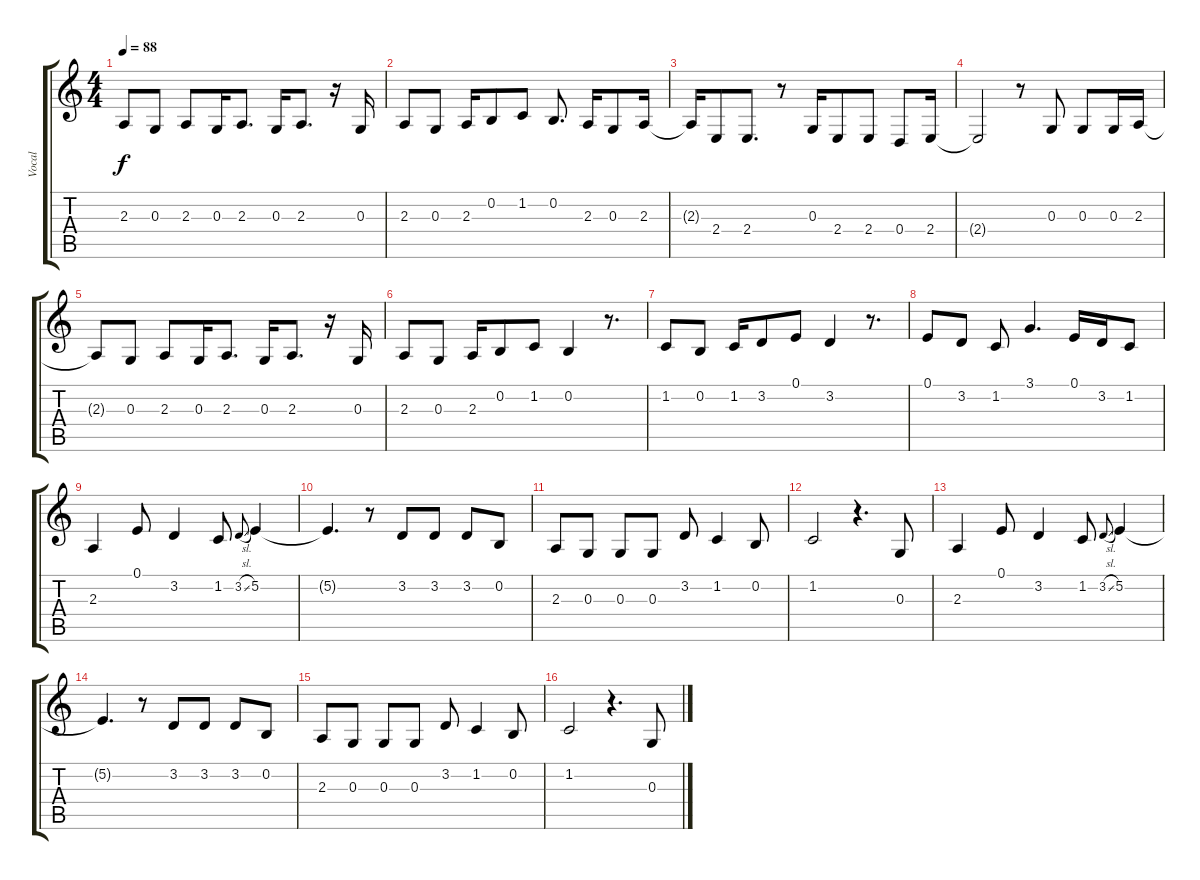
\track ("Vocal" "Vocal") {instrument flute}
\staff {score tabs}
\tuning (E4 B3 G3 D3 A2 E2) {hide}
\ts (4 4)
\tempo 88
\clef g2
\ks c
2.3{t}.8{dy f} 0.3.8 2.3.8 0.3.16 2.3.8{d} 0.3.16 2.3.8{d} r.16 0.3.16 |
2.3.8 0.3.8 2.3.16 0.2.8 1.2.8 0.2.8{d} 2.3.16 0.3.8 2.3.16 |
2.3{t}.16 2.4.8 2.4.8{d} r.8 0.3.16 2.4.8 2.4.8 0.4.8 2.4.16 |
2.4{t}.2 r.8 0.3.8 0.3.8 0.3.16 2.3.16 |
2.3{t}.8 0.3.8 2.3.8 0.3.16 2.3.8{d} 0.3.16 2.3.8{d} r.16 0.3.16 |
2.3.8 0.3.8 2.3.16 0.2.8 1.2.8 0.2.4 r.8{d} |
1.2.8 0.2.8 1.2.16 3.2.8 0.1.8 3.2.4 r.8{d} |
0.1.8 3.2.8 1.2.8 3.1.4{d} 0.1.16 3.2.16 1.2.8 |
2.3.4 0.1.8 3.2.4 1.2.8 3.2{sl}.8{gr onbeat} 5.2.4 |
5.2{t}.4{d} r.8 3.2.8 3.2.8 3.2.8 0.2.8 |
2.3.8 0.3.8 0.3.8 0.3.8 3.2.8 1.2.4 0.2.8 |
1.2.2 r.4{d} 0.3.8 |
2.3.4 0.1.8 3.2.4 1.2.8 3.2{sl}.8{gr onbeat} 5.2.4 |
5.2{t}.4{d} r.8 3.2.8 3.2.8 3.2.8 0.2.8 |
2.3.8 0.3.8 0.3.8 0.3.8 3.2.8 1.2.4 0.2.8 |
1.2.2 r.4{d} 0.3.8
